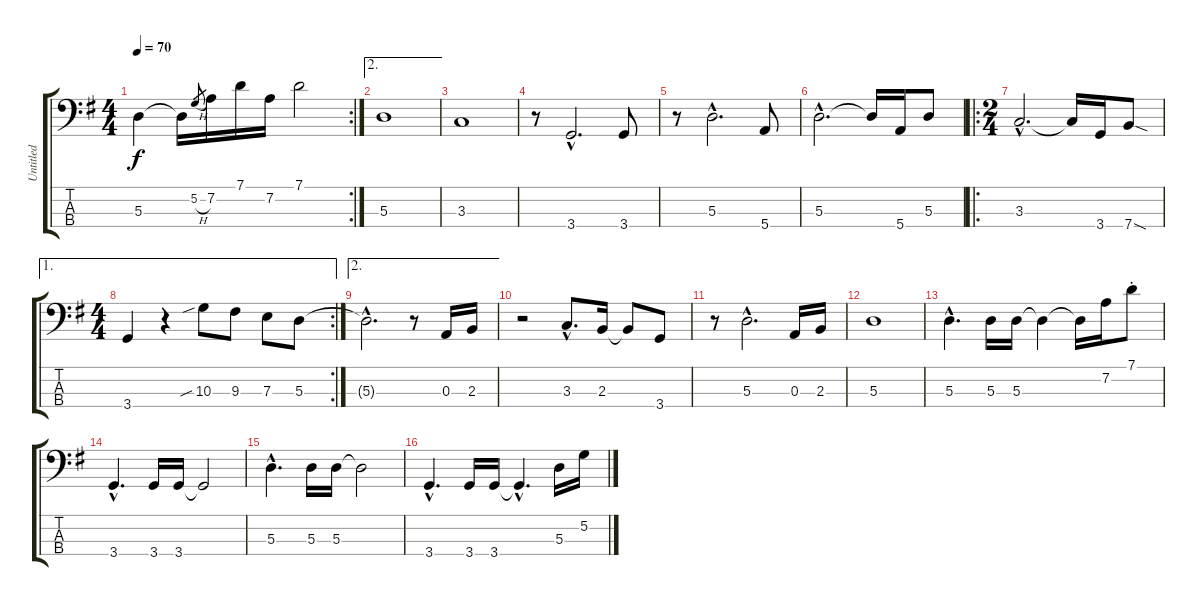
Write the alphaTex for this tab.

\track ("Untitled" "Untitled") {instrument electricbassfinger}
\staff {score tabs}
\tuning (G2 D2 A1 E1) {hide}
\rc 2
\ts (4 4)
\tempo 70
\clef f4
\ks g
5.3.4{dy f} 5.3{t}.16 5.2{h}.8{gr} 7.2.16 7.1.16 7.2.16 7.1.2 |
\ae 2
5.3.1 |
3.3.1 |
r.8 3.4{hac}.2{d} 3.4.8 |
r.8 5.3{hac}.2{d} 5.4.8 |
5.3{hac}.2{d} 5.3{t}.16 5.4.16 5.3.8 |
\ro
\ts (2 4)
3.3{hac}.2{d} 3.3{t}.16 3.4.16 7.4{sod}.8 |
\ae 1
\rc 2
\ts (4 4)
3.4.4 r.4 10.3{sib}.8 9.3.8 7.3.8 5.3.8 |
\ae 2
5.3{hac t}.2{d} r.8 0.3.16 2.3.16 |
r.2 3.3{hac}.8{d} 2.3.16 2.3{t}.8 3.4.8 |
r.8 5.3{hac}.2{d} 0.3.16 2.3.16 |
5.3.1 |
5.3{hac}.4{d} 5.3.16 5.3.16 5.3{t}.4 5.3{t}.16 7.2.16 7.1{st}.8 |
3.4{hac}.4{d} 3.4.16 3.4.16 3.4{t}.2 |
5.3{hac}.4{d} 5.3.16 5.3.16 5.3{t}.2 |
3.4{hac}.4{d} 3.4.16 3.4.16 3.4{hac t}.4{d} 5.3.16 5.2.16
